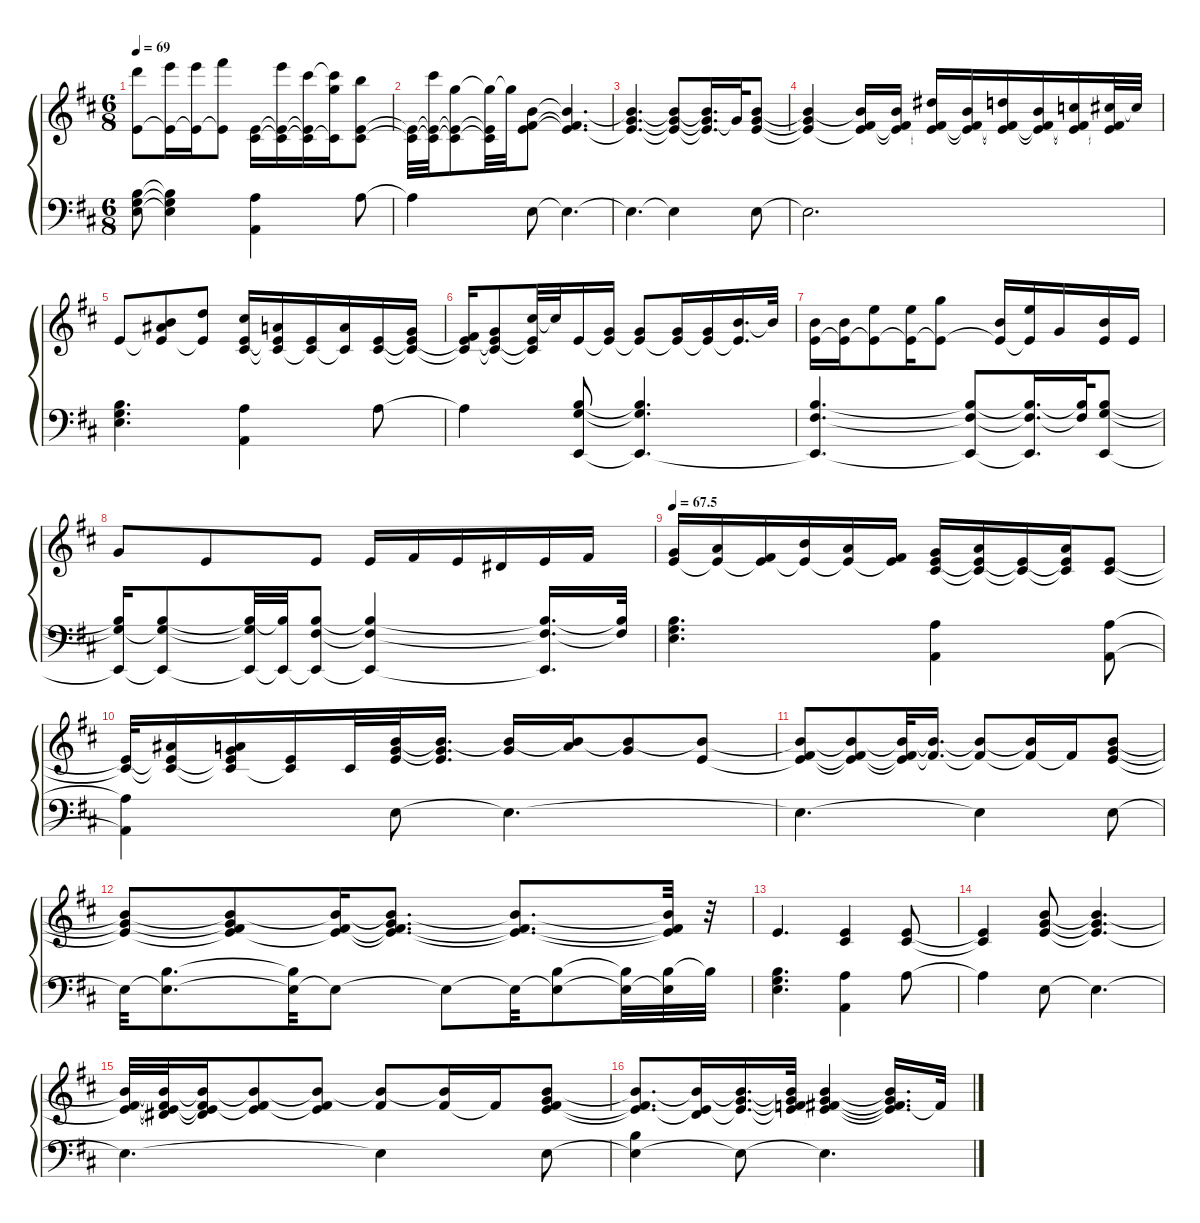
\defaultSystemsLayout 4
\hideDynamics
\bracketExtendMode groupsimilarinstruments
\singleTrackTrackNamePolicy hidden
\multiTrackTrackNamePolicy hidden
\firstSystemTrackNameMode fullname
\firstSystemTrackNameOrientation horizontal
\otherSystemsTrackNameOrientation horizontal
\track ("Electric Piano-hid" "el.pno.") {defaultSystemsLayout 8 instrument electricpiano1}
\staff {score}
\tuning (E4 B3 G3 D3 A2 E2)
\ts (6 8)
\tempo 69
\clef g2
\ks bminor
(27.2{acc forcenatural} 0.1{acc forcenatural}).8{dy ff beam Down} (0.1{t acc forcenatural} 29.2{acc forcenatural}).16{dy f beam Down} (0.1{t acc forcenatural} 29.2{acc forcenatural}).16{beam Down} (0.1{t acc forcenatural} 31.2{acc #}).8{beam Down} (2.2{acc #} 0.1{acc forcenatural}).16{beam Down} (2.2{t acc #} 0.1{t acc forcenatural} 33.3{acc forcenatural}).16{beam Down} (2.2{t acc #} 0.1{t acc forcenatural} 21.1{acc #}).16{beam Down} (2.2{t acc #} 21.1{t acc forcenatural} 20.2{acc forcenatural}).16{beam Down} (19.1{acc forcenatural} 21.6{acc #} 19.5{acc forcenatural}).8{dy fff beam Down} |
(21.6{t acc #} 19.5{t acc forcenatural}).32{dy mf beam Down} (21.6{t acc #} 19.5{t acc forcenatural} 21.1{acc #}).32{beam Down} (19.5{t acc forcenatural} 21.6{t acc #} 20.2{acc forcenatural}).8{beam Down} (19.5{t acc forcenatural} 21.6{t acc #} 20.2{t acc forcenatural}).32{beam Down} 20.2{t acc forcenatural}.32{beam Down} (11.3{acc #} 0.1{acc forcenatural} 12.2{acc forcenatural}).8{dy f beam Down} (0.1{t acc forcenatural} 11.3{t acc #} 12.2{t acc forcenatural}).4{d beam Up} |
(0.1{t acc forcenatural} 12.2{t acc forcenatural} 12.3{acc forcenatural}).4{d dy mf beam Up} (0.1{t acc forcenatural} 12.2{t acc forcenatural} 12.3{t acc forcenatural}).8{beam Up} (0.1{t acc forcenatural} 12.2{t acc forcenatural} 12.3{t acc forcenatural}).16{d beam Up} 12.3{t acc forcenatural}.32{beam Up} (12.2{acc forcenatural} 12.3{acc forcenatural} 0.1{acc forcenatural}).8{beam Up} |
(12.2{t acc forcenatural} 12.3{t acc forcenatural} 0.1{t acc forcenatural}).4{beam Up} (12.2{t acc forcenatural} 0.1{t acc forcenatural} 16.4{acc #}).16{beam Up} (0.1{t acc forcenatural} 16.4{t acc #} 12.2{acc forcenatural}).16{dy f beam Up} (0.1{t acc forcenatural} 16.2{acc #} 16.4{t acc #}).16{beam Up} (0.1{t acc forcenatural} 16.4{t acc #} 16.3{acc forcenatural}).16{beam Up} (0.1{t acc forcenatural} 16.4{t acc #} 15.2{acc forcenatural}).16{beam Up} (16.3{acc forcenatural} 0.1{t acc forcenatural} 16.4{t acc #}).16{beam Up} (0.1{t acc forcenatural} 16.4{t acc #} 17.3{acc forcenatural}).16{beam Up} (16.4{t acc #} 0.1{t acc forcenatural} 14.2{acc #}).32{beam Up} 14.2{t acc #}.32{dy p beam Up} |
14.4{acc forcenatural}.8{dy f beam Up} (14.4{t acc forcenatural} 15.3{acc #} 12.2{acc forcenatural}).8{beam Up} (14.4{t acc forcenatural} 15.2{acc forcenatural}).8{beam Up} (14.2{acc #} 0.1{acc forcenatural} 11.4{acc #}).16{dy ff beam Up} (0.1{t acc forcenatural} 11.4{t acc #} 10.2{acc forcenatural}).16{dy f beam Up} (11.4{t acc #} 0.1{acc forcenatural}).16{beam Up} (11.4{t acc #} 10.2{acc forcenatural}).16{beam Up} (11.4{acc #} 0.1{acc forcenatural}).16{dy mf beam Up} (11.4{t acc #} 0.1{t acc forcenatural} 12.3{acc forcenatural}).16{beam Up} |
(11.4{t acc #} 0.1{t acc forcenatural} 11.3{acc #}).16{beam Up} (11.4{t acc #} 0.1{t acc forcenatural} 12.3{acc forcenatural}).8{beam Up} (11.4{t acc #} 0.1{t acc forcenatural} 14.2{acc #}).32{beam Up} 14.2{t acc #}.32{dy fff beam Up} 9.3{acc forcenatural}.16{dy f beam Up} (9.3{t acc forcenatural} 8.2{acc forcenatural}).16{beam Up} (9.3{t acc forcenatural} 8.2{acc forcenatural}).8{beam Up} (9.3{t acc forcenatural} 8.2{acc forcenatural}).16{beam Up} (9.3{t acc forcenatural} 8.2{acc forcenatural}).16{beam Up} (9.3{t acc forcenatural} 12.2{acc forcenatural}).16{d beam Up} 12.2{t acc forcenatural}.32{dy ff beam Up} |
(12.2{acc forcenatural} 0.1{acc forcenatural}).16{beam Down} (0.1{t acc forcenatural} 12.2{acc forcenatural}).16{dy f beam Down} (0.1{t acc forcenatural} 17.2{acc forcenatural}).8{beam Down} (0.1{t acc forcenatural} 17.2{acc forcenatural}).16{beam Down} (0.1{t acc forcenatural} 20.2{acc forcenatural}).8{beam Down} (0.1{t acc forcenatural} 16.3{acc forcenatural}).16{beam Up} (0.1{t acc forcenatural} 17.2{acc forcenatural}).16{beam Up} 12.3{acc forcenatural}.16{dy mf beam Up} (0.1{acc forcenatural} 12.2{acc forcenatural}).16{dy f beam Up} 0.1{acc forcenatural}.16{dy mp beam Up} |
3.1{acc forcenatural}.8{dy ff beam Up} 0.1{acc forcenatural}.8{beam Up} 0.1{acc forcenatural}.8{dy f beam Up} 0.1{acc forcenatural}.16{dy fff beam Up} 2.1{acc #}.16{dy ff beam Up} 5.2{acc forcenatural}.16{dy mf beam Up} 4.2{acc #}.16{dy ff beam Up} 5.2{acc forcenatural}.16{dy f beam Up} 7.2{acc #}.16{beam Up} |
\tempo
67.5 (8.2{acc forcenatural} 0.1{acc forcenatural}).16{dy ff beam Up} (0.1{t acc forcenatural} 10.2{acc forcenatural}).16{dy f beam Up} (0.1{t acc forcenatural} 11.3{acc #}).16{beam Up} (0.1{t acc forcenatural} 12.2{acc forcenatural}).16{beam Up} (0.1{t acc forcenatural} 10.2{acc forcenatural}).16{beam Up} (0.1{t acc forcenatural} 7.2{acc #}).16{beam Up} (12.3{acc forcenatural} 11.4{acc #} 0.1{acc forcenatural}).16{dy fff beam Up} (10.2{acc forcenatural} 11.4{t acc #} 0.1{t acc forcenatural}).16{dy f beam Up} (11.4{t acc #} 0.1{t acc forcenatural}).16{beam Up} (11.4{t acc #} 0.1{t acc forcenatural} 10.2{acc forcenatural}).16{beam Up} (0.1{acc forcenatural} 11.4{acc #}).8{beam Up} |
(0.1{t acc forcenatural} 11.4{t acc #}).32{beam Up} (0.1{t acc forcenatural} 11.2{acc #} 11.4{t acc #}).16{beam Up} (0.1{t acc forcenatural} 11.4{t acc #} 10.2{acc forcenatural} 12.3{acc forcenatural}).16{beam Up} (11.4{t acc #} 0.1{acc forcenatural}).16{beam Up} 11.4{acc #}.32{dy mf beam Up} (0.1{acc forcenatural} 12.3{acc forcenatural} 12.2{acc forcenatural}).32{dy f beam Up} (12.3{t acc forcenatural} 12.2{t acc forcenatural} 0.1{acc forcenatural}).16{d dy mf beam Up} (12.2{t acc forcenatural} 12.3{acc forcenatural}).16{beam Up} (12.2{t acc forcenatural} 14.3{acc forcenatural}).16{beam Up} (12.2{t acc forcenatural} 12.3{acc forcenatural}).8{beam Up} (0.1{acc forcenatural} 12.2{t acc forcenatural}).8{beam Up} |
(12.2{t acc forcenatural} 11.3{acc #} 0.1{t acc forcenatural}).8{beam Up} (12.2{t acc forcenatural} 11.3{t acc #} 0.1{t acc forcenatural}).8{beam Up} (12.2{t acc forcenatural} 11.3{t acc #} 0.1{t acc forcenatural}).32{beam Up} (12.2{t acc forcenatural} 11.3{t acc #}).16{d beam Up} (12.2{t acc forcenatural} 11.3{t acc #}).8{beam Up} (12.2{t acc forcenatural} 11.3{t acc #}).16{beam Up} 11.3{t acc #}.16{dy f beam Up} (0.1{acc forcenatural} 12.3{acc forcenatural} 12.2{acc forcenatural}).8{dy mf beam Up} |
(0.1{t acc forcenatural} 12.3{t acc forcenatural} 12.2{t acc forcenatural}).8{beam Up} (0.1{t acc forcenatural} 12.2{t acc forcenatural} 16.4{acc #} 12.3{t acc forcenatural}).8{beam Up} (0.1{t acc forcenatural} 16.4{acc #} 12.2{t acc forcenatural}).16{dy f beam Up} (16.4{t acc #} 12.2{t acc forcenatural} 12.3{acc forcenatural} 0.1{t acc forcenatural}).8{d beam Up} (0.1{t acc forcenatural} 16.4{t acc #} 12.2{t acc forcenatural}).8{d dy mf beam Up} (0.1{t acc forcenatural} 16.4{t acc #} 12.2{t acc forcenatural}).32{beam Up} r.32{beam Up} |
0.1{acc forcenatural}.4{d dy f beam Up} (2.2{acc #} 0.1{acc forcenatural}).4{beam Up} (2.2{acc #} 0.1{acc forcenatural}).8{dy mf beam Up} |
(2.2{t acc #} 0.1{t acc forcenatural}).4{beam Up} (12.3{acc forcenatural} 0.1{acc forcenatural} 12.2{acc forcenatural}).8{beam Up} (12.3{t acc forcenatural} 0.1{t acc forcenatural} 12.2{t acc forcenatural}).4{d beam Up} |
(0.1{t acc forcenatural} 12.2{t acc forcenatural} 11.3{acc #}).32{dy f beam Up} (0.1{t acc forcenatural} 12.2{t acc forcenatural} 11.3{t acc #} 13.4{acc #}).32{beam Up} (0.1{t acc forcenatural} 12.2{t acc forcenatural} 11.3{t acc #} 13.4{acc #}).16{beam Up} (12.2{t acc forcenatural} 11.3{t acc #} 0.1{acc forcenatural}).8{dy mf beam Up} (11.3{t acc #} 12.2{t acc forcenatural} 0.1{acc forcenatural}).8{dy f beam Up} (12.2{t acc forcenatural} 11.3{acc #}).8{dy mf beam Up} (12.2{t acc forcenatural} 11.3{acc #}).16{dy fff beam Up} 11.3{t acc #}.16{beam Up} (12.3{acc forcenatural} 16.4{acc #} 0.1{acc forcenatural} 12.2{acc forcenatural}).8{beam Up} |
(16.4{t acc #} 0.1{t acc forcenatural} 12.2{t acc forcenatural}).8{d dy f beam Up} (12.4{acc forcenatural} 0.1{t acc forcenatural} 12.2{t acc forcenatural}).16{beam Up} (12.2{t acc forcenatural} 12.3{acc forcenatural} 0.1{t acc forcenatural}).16{d dy mf beam Up} (12.2{t acc forcenatural} 15.4{acc forcenatural} 12.3{t acc forcenatural} 0.1{t acc forcenatural}).32{dy f beam Up} (12.3{t acc forcenatural} 0.1{t acc forcenatural} 12.2{t acc forcenatural} 16.4{acc #}).4{beam Up} (12.3{t acc forcenatural} 0.1{t acc forcenatural} 12.2{t acc forcenatural} 16.4{t acc #}).16{d beam Up} 16.4{t acc #}.32{dy ff beam Up}
\staff {score}
\tuning (G2 D2 A1 E1 B0)
\clef f4
\ottava regular
\simile none
\ks bminor
(19.3{acc forcenatural} 17.2{acc forcenatural} 16.1{acc forcenatural}).8{dy mf beam Down} (19.3{t acc forcenatural} 17.2{t acc forcenatural} 16.1{t acc forcenatural}).4{dy f beam Down} (12.3{acc forcenatural} 14.1{acc forcenatural}).4{dy mf beam Down} 14.1{acc forcenatural}.8{beam Down} |
14.1{t acc forcenatural}.4{beam Down} 9.1{acc forcenatural}.8{dy f beam Down} 9.1{t acc forcenatural}.4{d beam Down} |
9.1{t acc forcenatural}.4{d beam Down} 9.1{t acc forcenatural}.4{beam Down} 19.3{acc forcenatural}.8{dy mp beam Down} |
19.3{t acc forcenatural}.2{d beam Down} |
(19.3{acc forcenatural} 16.1{acc forcenatural} 17.2{acc forcenatural}).4{d dy mf beam Down} (12.3{acc forcenatural} 14.1{acc forcenatural}).4{beam Down} 14.1{acc forcenatural}.8{beam Down} |
14.1{t acc forcenatural}.4{beam Down} (17.2{acc forcenatural} 16.1{acc forcenatural} 17.5{acc forcenatural}).8{beam Up} (16.1{t acc forcenatural} 17.2{t acc forcenatural} 17.5{t acc forcenatural}).4{d beam Up} |
(17.5{t acc forcenatural} 16.2{acc #} 16.1{acc forcenatural}).4{d dy f beam Up} (17.5{t acc forcenatural} 16.2{t acc #} 16.1{t acc forcenatural}).8{beam Up} (17.5{t acc forcenatural} 16.2{t acc #} 16.1{t acc forcenatural}).16{d beam Up} (16.2{t acc #} 16.1{t acc forcenatural}).32{dy ff beam Up} (16.1{acc forcenatural} 17.2{acc forcenatural} 17.5{acc forcenatural}).8{dy f beam Up} |
(16.1{t acc forcenatural} 17.2{t acc forcenatural} 17.5{t acc forcenatural}).16{beam Up} (17.2{t acc forcenatural} 17.5{t acc forcenatural} 16.1{acc forcenatural}).8{dy mf beam Up} (17.2{t acc forcenatural} 17.5{t acc forcenatural} 16.1{t acc forcenatural}).32{beam Up} (17.5{t acc forcenatural} 16.1{t acc forcenatural}).32{dy f beam Up} (17.5{t acc forcenatural} 16.1{acc forcenatural} 16.2{acc #}).8{beam Up} (17.5{t acc forcenatural} 16.1{t acc forcenatural} 16.2{t acc #}).4{beam Up} (17.5{t acc forcenatural} 16.1{t acc forcenatural} 16.2{t acc #}).16{d beam Up} (16.2{t acc #} 16.1{t acc forcenatural}).32{dy ff beam Up} |
(19.3{acc forcenatural} 17.2{acc forcenatural} 16.1{acc forcenatural}).4{d dy mf beam Down} (12.3{acc forcenatural} 14.1{acc forcenatural}).4{beam Down} (12.3{acc forcenatural} 14.1{acc forcenatural}).8{beam Down} |
(12.3{t acc forcenatural} 14.1{t acc forcenatural}).4{beam Down} 9.1{acc forcenatural}.8{dy mp beam Down} 9.1{t acc forcenatural}.4{d beam Down} |
9.1{t acc forcenatural}.4{d beam Down} 9.1{t acc forcenatural}.4{beam Down} 14.2{acc forcenatural}.8{beam Down} |
14.2{t acc forcenatural}.32{beam Down} (14.2{t acc forcenatural} 16.1{acc forcenatural}).8{d beam Down} (14.2{t acc forcenatural} 16.1{t acc forcenatural}).32{beam Down} 14.2{t acc forcenatural}.8{beam Down} 14.2{t acc forcenatural}.8{beam Down} 14.2{t acc forcenatural}.32{beam Down} (14.2{t acc forcenatural} 16.1{acc forcenatural}).8{beam Down} (14.2{t acc forcenatural} 16.1{t acc forcenatural}).32{beam Down} (14.2{t acc forcenatural} 16.1{acc forcenatural}).32{beam Down} 16.1{t acc forcenatural}.32{beam Down} |
(19.3{acc forcenatural} 17.2{acc forcenatural} 16.1{acc forcenatural}).4{d dy mf beam Down} (12.3{acc forcenatural} 14.1{acc forcenatural}).4{beam Down} 14.1{acc forcenatural}.8{beam Down} |
14.1{t acc forcenatural}.4{beam Down} 9.1{acc forcenatural}.8{dy mp beam Down} 9.1{t acc forcenatural}.4{d beam Down} |
9.1{t acc forcenatural}.4{d beam Down} 9.1{t acc forcenatural}.4{beam Down} 14.2{acc forcenatural}.8{dy f beam Down} |
(14.2{t acc forcenatural} 16.1{acc forcenatural}).4{beam Down} 14.2{t acc forcenatural}.8{beam Down} 14.2{t acc forcenatural}.4{d beam Down}
